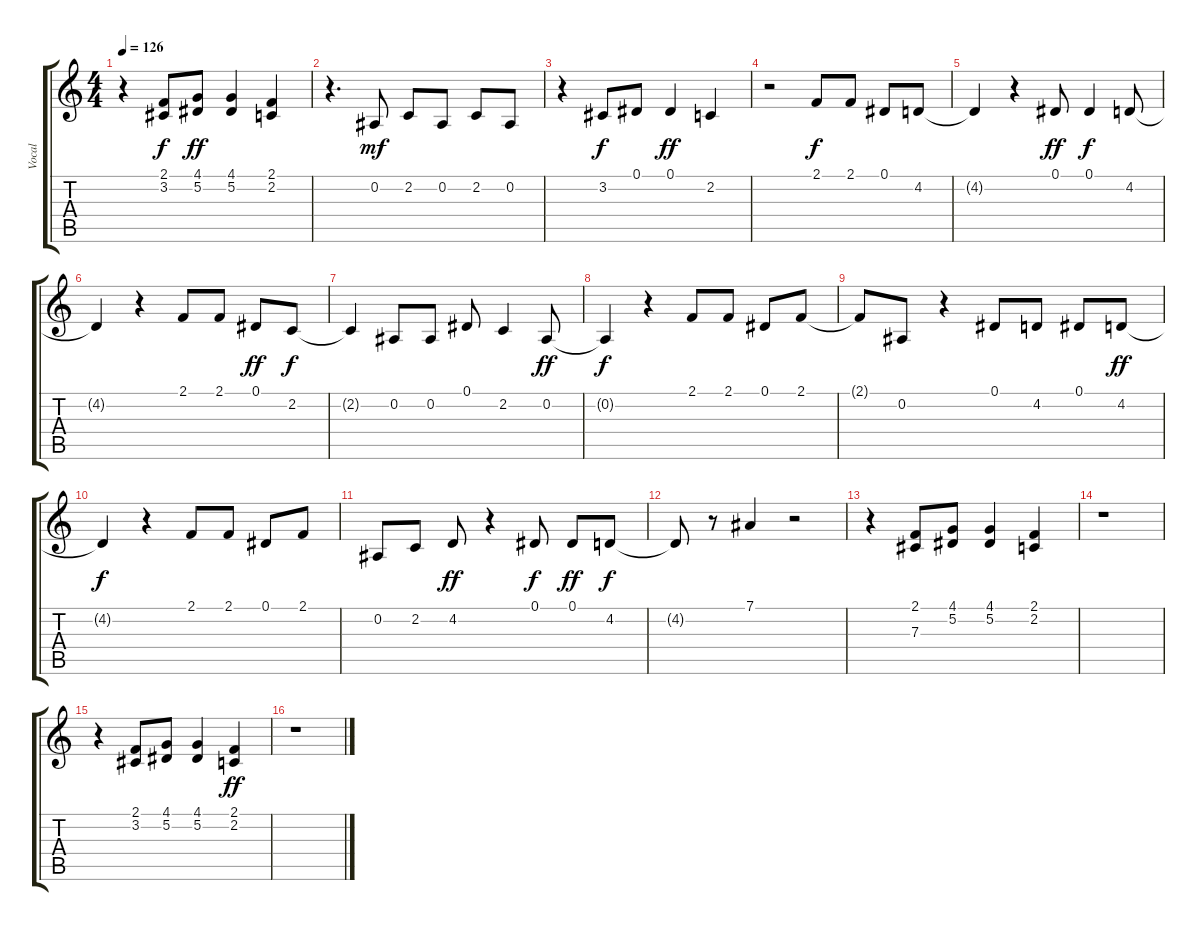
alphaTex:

\track ("Vocal" "Vocal") {instrument synthvoice}
\staff {score tabs}
\tuning (Eb4 Bb3 Gb3 Db3 Ab2 Eb2) {hide}
\ts (4 4)
\tempo 126
\clef g2
\ks c
r.4{dy mf} (2.1 3.2).8{dy f} (4.1 5.2).8{dy ff} (4.1 5.2).4 (2.1 2.2).4 |
r.4{d} 0.2.8{dy mf} 2.2.8 0.2.8 2.2.8 0.2.8 |
r.4 3.2.8{dy f} 0.1.8 0.1.4{dy ff} 2.2.4 |
r.2 2.1.8{dy f volume 14} 2.1.8 0.1.8 4.2.8 |
4.2{t}.4 r.4 0.1.8{dy ff} 0.1.4{dy f} 4.2.8 |
4.2{t}.4 r.4 2.1.8 2.1.8 0.1.8{dy ff} 2.2.8{dy f} |
2.2{t}.4 0.2.8 0.2.8 0.1.8 2.2.4 0.2.8{dy ff} |
0.2{t}.4{dy f} r.4 2.1.8 2.1.8 0.1.8 2.1.8 |
2.1{t}.8 0.2.8 r.4 0.1.8 4.2.8 0.1.8 4.2.8{dy ff} |
4.2{t}.4{dy f} r.4 2.1.8 2.1.8 0.1.8 2.1.8 |
0.2.8 2.2.8 4.2.8{dy ff} r.4 0.1.8{dy f} 0.1.8{dy ff} 4.2.8{dy f} |
4.2{t}.8 r.8 7.1.4 r.2 |
r.4 (2.1 7.3).8{volume 11} (4.1 5.2).8 (4.1 5.2).4 (2.1 2.2).4 |
r.1 |
r.4 (2.1 3.2).8 (4.1 5.2).8 (4.1 5.2).4 (2.1 2.2).4{dy ff} |
r.1
